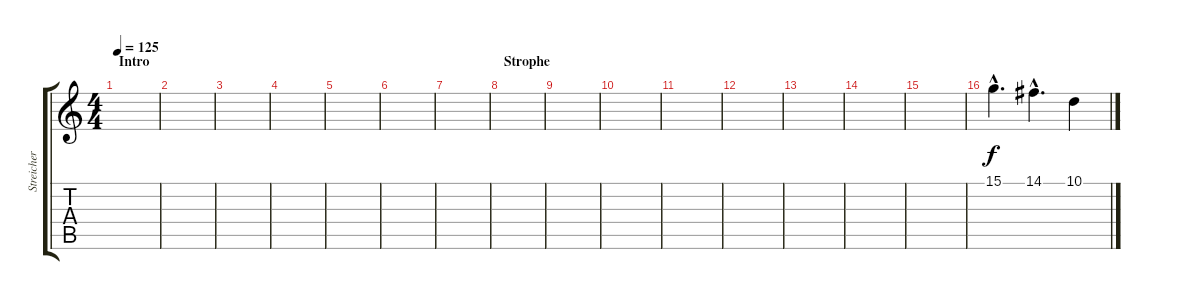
\track ("Streicher" "Streicher") {instrument tremolostrings}
\staff {score tabs}
\tuning (E4 B3 G3 D3 A2 E2) {hide}
\ts (4 4)
\section ("" "Intro")
\tempo 125
\clef g2
\ks c
|
|
|
|
|
|
|
\section ("" "Strophe")
|
|
|
|
|
|
|
|
15.1{hac}.4{d} 14.1{hac}.4{d} 10.1.4
